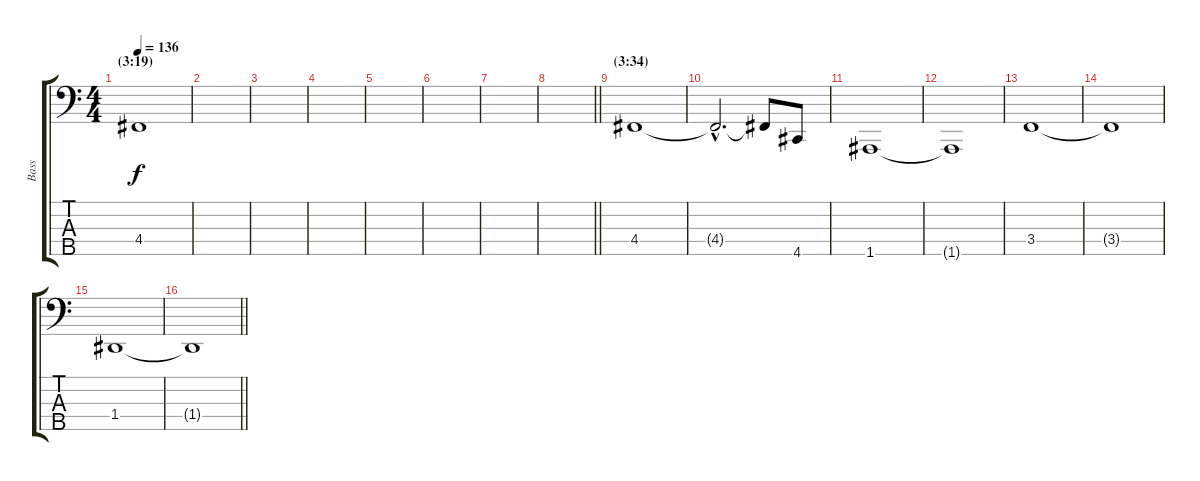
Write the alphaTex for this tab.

\track ("Bass" "Bass") {instrument electricbassfinger}
\staff {score tabs}
\tuning (F2 C2 G1 D1 A0) {hide}
\ts (4 4)
\section ("" "(3:19)")
\tempo 136
\clef f4
\ks c
4.4.1{dy f} |
|
|
|
|
|
|
\barLineRight lightlight
|
\section ("" "(3:34)")
4.4.1 |
4.4{hac t}.2{d} 4.4{t}.8 4.5.8 |
1.5.1 |
1.5{t}.1 |
3.4.1 |
3.4{t}.1 |
1.4.1 |
\barLineRight lightlight
1.4{t}.1
